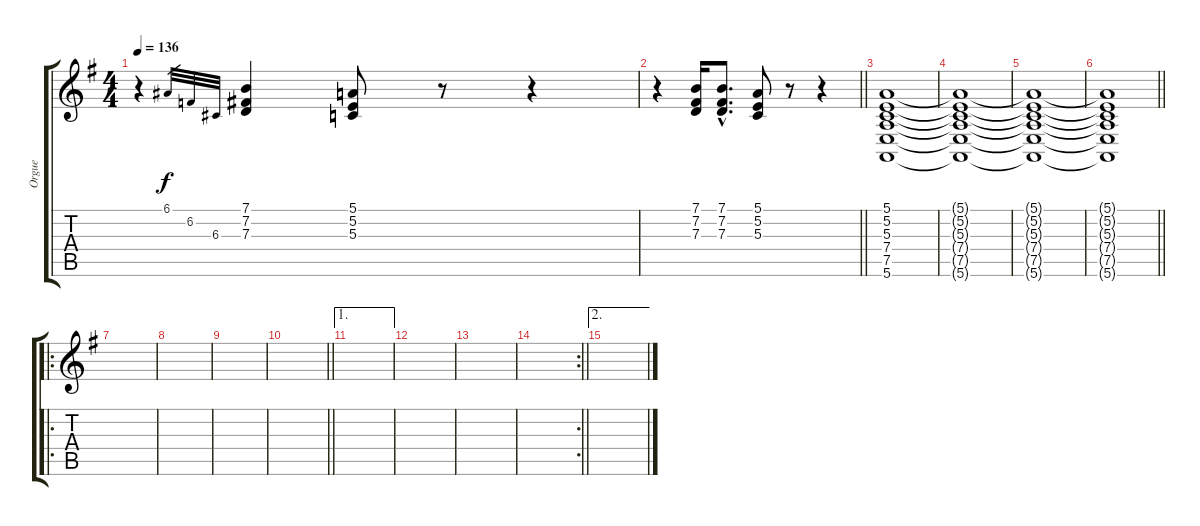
\track ("Orgue" "Orgue") {instrument drawbarorgan}
\staff {score tabs}
\tuning (E4 B3 G3 D3 A2 E2) {hide}
\ts (4 4)
\tempo 136
\clef g2
\ks g
r.4{dy f} 6.1.32{gr} 6.2.32{gr} 6.3.32{gr} (7.1 7.2 7.3).4 (5.1 5.2 5.3).8 r.8 r.4 |
\barLineRight lightlight
r.4 (7.1 7.2 7.3).16 (7.1{hac} 7.2{hac} 7.3{hac}).8{d} (5.1 5.2 5.3).8 r.8 r.4 |
(5.1 5.2 5.3 7.4 7.5 5.6).1{volume 10} |
(5.1{t} 5.2{t} 5.3{t} 7.4{t} 7.5{t} 5.6{t}).1{volume 8} |
(5.1{t} 5.2{t} 5.3{t} 7.4{t} 7.5{t} 5.6{t}).1{volume 6} |
\barLineRight lightlight
(5.1{t} 5.2{t} 5.3{t} 7.4{t} 7.5{t} 5.6{t}).1{volume 4} |
\ro
|
|
|
\barLineRight lightlight
|
\ae 1
|
|
|
\rc 2
\barLineRight lightlight
|
\ae 2
